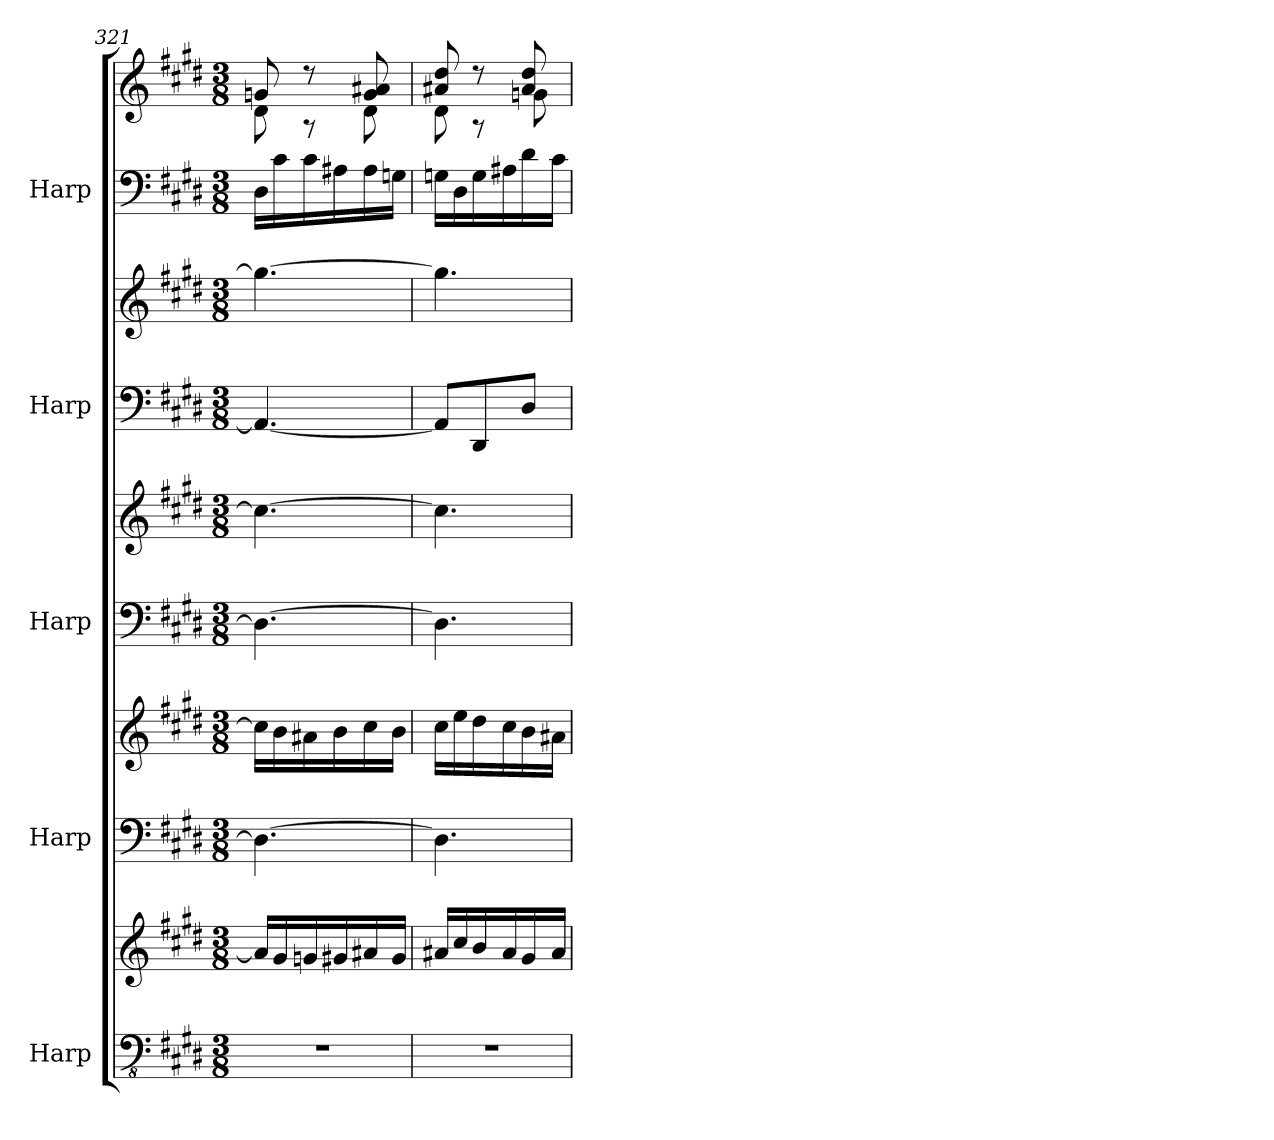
**kern	**kern	**kern	**kern	**kern	**kern	**kern	**kern	**kern	**kern
*part5	*part5	*part4	*part4	*part3	*part3	*part2	*part2	*part1	*part1
*staff10	*staff9	*staff8	*staff7	*staff6	*staff5	*staff4	*staff3	*staff2	*staff1
*I"Harp	*	*I"Harp	*	*I"Harp	*	*I"Harp	*	*I"Harp	*
*I'Hp	*	*I'Hp	*	*I'Hp	*	*I'Hp	*	*I'Hp	*
*clefFv4	*clefG2	*clefF4	*clefG2	*clefF4	*clefG2	*clefF4	*clefG2	*clefF4	*clefG2
*k[f#c#g#d#]	*k[f#c#g#d#]	*k[f#c#g#d#]	*k[f#c#g#d#]	*k[f#c#g#d#]	*k[f#c#g#d#]	*k[f#c#g#d#]	*k[f#c#g#d#]	*k[f#c#g#d#]	*k[f#c#g#d#]
*M3/8	*M3/8	*M3/8	*M3/8	*M3/8	*M3/8	*M3/8	*M3/8	*M3/8	*M3/8
=321	=321	=321	=321	=321	=321	=321	=321	=321	=321
*	*	*	*	*	*	*	*	*	*^
4.r	16a#/LL]	4.D#\_	16cc#\LL]	4.D#\_	4.cc#\_	4.AA#/_	4.gg\_	16D#\LL	8gn/	8d#\
.	16g#/	.	16b\	.	.	.	.	16c#\	.	.
.	16gn/	.	16a#X\	.	.	.	.	16c#\	8rdd	8rA
.	16g#X/	.	16b\	.	.	.	.	16A#X\	.	.
.	16a#X/	.	16cc#\	.	.	.	.	16A#\	8g/ 8a#X/	8d#\
.	16g#/JJ	.	16b\JJ	.	.	.	.	16Gn\JJ	.	.
=322	=322	=322	=322	=322	=322	=322	=322	=322	=322	=322
4.r	16a#X/LL	4.D#\]	16cc#\LL	4.D#\]	4.cc#\]	8AA#/L]	4.gg\]	16Gn\LL	8a#X/ 8dd#/	8d#\
.	16cc#/	.	16ee\	.	.	.	.	16D#\	.	.
.	16b/	.	16dd#\	.	.	8DD#/	.	16G\	8rdd	8rA
.	16a#/	.	16cc#\	.	.	.	.	16A#X\	.	.
.	16g#/	.	16b\	.	.	8D#/J	.	16d#\	8a#/ 8dd#/	8gn\
.	16a#/JJ	.	16a#X\JJ	.	.	.	.	16c#\JJ	.	.
*	*	*	*	*	*	*	*	*	*v	*v
=	=	=	=	=	=	=	=	=	=
*-	*-	*-	*-	*-	*-	*-	*-	*-	*-
